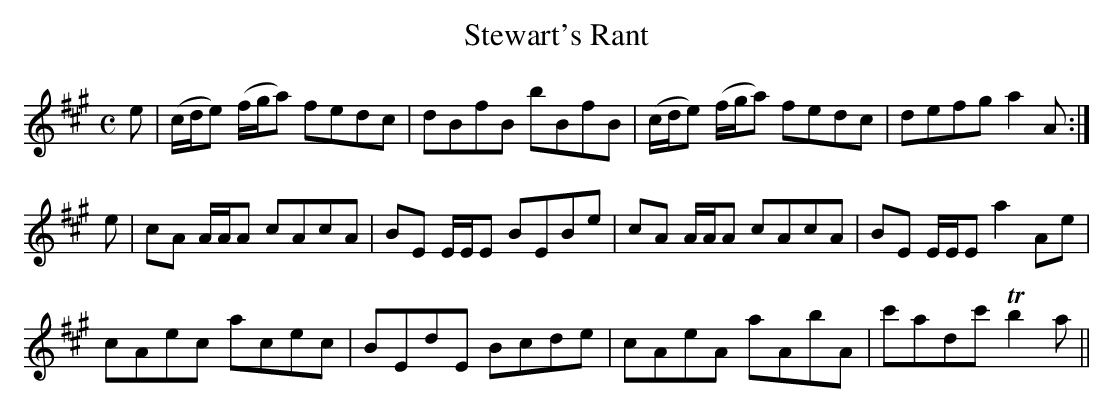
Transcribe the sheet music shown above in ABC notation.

X:1
T:Stewart's Rant
M:C
L:1/8
K:A
e|(c/d/e) (f/g/a) fedc|dBfB bBfB|(c/d/e) (f/g/a) fedc|defg a2 A:|
e|cA A/A/A cAcA|BE E/E/E BEBe|cA A/A/A cAcA|BE E/E/E a2 Ae|
cAec acec|BEdE Bcde|cAeA aAbA|c'ad’c' Tb2a||
